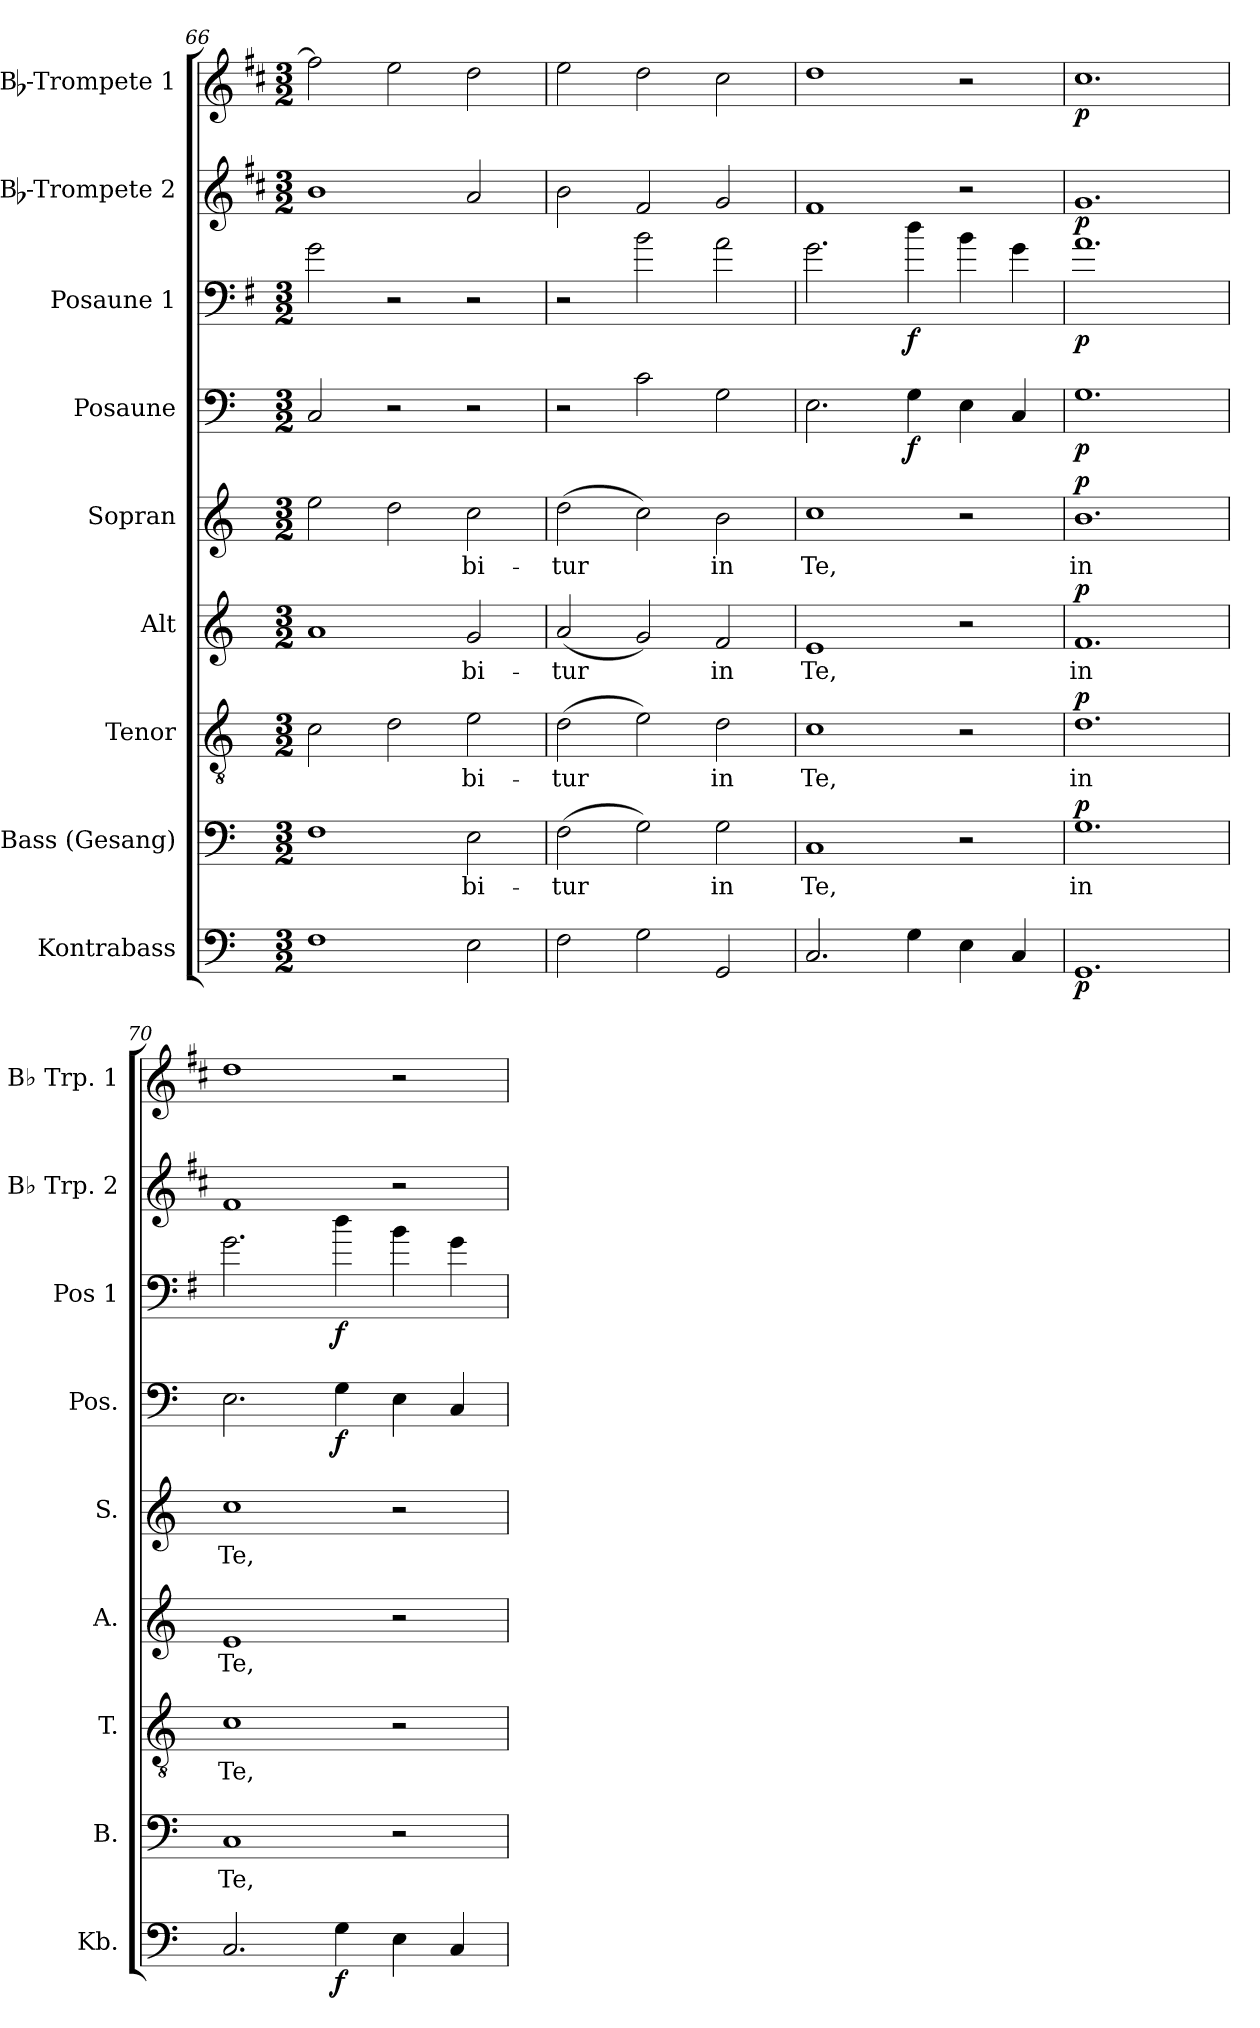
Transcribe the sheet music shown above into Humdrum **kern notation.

**kern	**dynam	**kern	**text	**dynam	**kern	**text	**dynam	**kern	**text	**dynam	**kern	**text	**dynam	**kern	**dynam	**kern	**dynam	**kern	**dynam	**kern	**dynam
*part9	*part9	*part8	*part8	*part8	*part7	*part7	*part7	*part6	*part6	*part6	*part5	*part5	*part5	*part4	*part4	*part3	*part3	*part2	*part2	*part1	*part1
*staff9	*staff9	*staff8	*staff8	*staff8	*staff7	*staff7	*staff7	*staff6	*staff6	*staff6	*staff5	*staff5	*staff5	*staff4	*staff4	*staff3	*staff3	*staff2	*staff2	*staff1	*staff1
*I"Kontrabass	*	*I"Bass (Gesang)	*	*	*I"Tenor	*	*	*I"Alt	*	*	*I"Sopran	*	*	*I"Posaune	*	*I"Posaune 1	*	*I"Bb-Trompete 2	*	*I"Bb-Trompete 1	*
*I'Kb.	*	*I'B.	*	*	*I'T.	*	*	*I'A.	*	*	*I'S.	*	*	*I'Pos.	*	*I'Pos 1	*	*I'Bb Trp. 2	*	*I'Bb Trp. 1	*
*clefF4	*	*clefF4	*	*	*clefGv2	*	*	*clefG2	*	*	*clefG2	*	*	*clefF4	*	*clefF4	*	*clefG2	*	*clefG2	*
*ITrd7c12	*	*	*	*	*	*	*	*	*	*	*	*	*	*	*	*ITrd4c7	*	*ITrd1c2	*	*ITrd1c2	*
*k[]	*	*k[]	*	*	*k[]	*	*	*k[]	*	*	*k[]	*	*	*k[]	*	*k[]	*	*k[]	*	*k[]	*
*C:	*	*C:	*	*	*C:	*	*	*C:	*	*	*C:	*	*	*C:	*	*C:	*	*C:	*	*C:	*
*M3/2	*	*M3/2	*	*	*M3/2	*	*	*M3/2	*	*	*M3/2	*	*	*M3/2	*	*M3/2	*	*M3/2	*	*M3/2	*
=66	=66	=66	=66	=66	=66	=66	=66	=66	=66	=66	=66	=66	=66	=66	=66	=66	=66	=66	=66	=66	=66
1FF	.	1F	.	.	2c\	.	.	1a	.	.	2ee\	.	.	2C/	.	2c\	.	1a	.	2ee\]	.
.	.	.	.	.	2d\	.	.	.	.	.	2dd\	.	.	2r	.	2r	.	.	.	2dd\	.
!	!	!	!LO:LY:b	!	!	!LO:LY:b	!	!	!LO:LY:b	!	!	!LO:LY:b	!	!	!	!	!	!	!	!	!
2EE\	.	2E\	-bi-	.	2e\	-bi-	.	2g/	-bi-	.	2cc\	-bi-	.	2r	.	2r	.	2g/	.	2cc\	.
!!LO:PB:g=z
=67	=67	=67	=67	=67	=67	=67	=67	=67	=67	=67	=67	=67	=67	=67	=67	=67	=67	=67	=67	=67	=67
!	!	!	!LO:LY:b	!	!	!LO:LY:b	!	!	!LO:LY:b	!	!	!LO:LY:b	!	!	!	!	!	!	!	!	!
2FF\	.	(>2F\	-tur	.	(>2d\	-tur	.	(<2a/	-tur	.	(>2dd\	-tur	.	2r	.	2r	.	2a\	.	2dd\	.
2GG\	.	2G\)	.	.	2e\)	.	.	2g/)	.	.	2cc\)	.	.	2c\	.	2e\	.	2e/	.	2cc\	.
!	!	!	!LO:LY:b	!	!	!LO:LY:b	!	!	!LO:LY:b	!	!	!LO:LY:b	!	!	!	!	!	!	!	!	!
2GGG/	.	2G\	in	.	2d\	in	.	2f/	in	.	2b\	in	.	2G\	.	2d\	.	2f/	.	2b\	.
=68	=68	=68	=68	=68	=68	=68	=68	=68	=68	=68	=68	=68	=68	=68	=68	=68	=68	=68	=68	=68	=68
!	!	!	!LO:LY:b	!	!	!LO:LY:b	!	!	!LO:LY:b	!	!	!LO:LY:b	!	!	!	!	!	!	!	!	!
2.CC/	.	1C	Te,	.	1c	Te,	.	1e	Te,	.	1cc	Te,	.	2.E\	.	2.c\	.	1e	.	1cc	.
!	!	!	!	!	!	!	!	!	!	!	!	!	!	!	!LO:DY:b	!	!LO:DY:b	!	!	!	!
4GG\	.	.	.	.	.	.	.	.	.	.	.	.	.	4G\	f	4g\	f	.	.	.	.
4EE\	.	2r	.	.	2r	.	.	2r	.	.	2r	.	.	4E\	.	4e\	.	2r	.	2r	.
4CC/	.	.	.	.	.	.	.	.	.	.	.	.	.	4C/	.	4c\	.	.	.	.	.
=69	=69	=69	=69	=69	=69	=69	=69	=69	=69	=69	=69	=69	=69	=69	=69	=69	=69	=69	=69	=69	=69
!	!LO:DY:b	!	!LO:LY:b	!LO:DY:a	!	!LO:LY:b	!LO:DY:a	!	!LO:LY:b	!LO:DY:a	!	!LO:LY:b	!LO:DY:a	!	!LO:DY:b	!	!LO:DY:b	!	!LO:DY:b	!	!LO:DY:b
1.GGG	p	1.G	in	p	1.d	in	p	1.f	in	p	1.b	in	p	1.G	p	1.d	p	1.f	p	1.b	p
=70	=70	=70	=70	=70	=70	=70	=70	=70	=70	=70	=70	=70	=70	=70	=70	=70	=70	=70	=70	=70	=70
!	!	!	!LO:LY:b	!	!	!LO:LY:b	!	!	!LO:LY:b	!	!	!LO:LY:b	!	!	!	!	!	!	!	!	!
2.CC/	.	1C	Te,	.	1c	Te,	.	1e	Te,	.	1cc	Te,	.	2.E\	.	2.c\	.	1e	.	1cc	.
!	!LO:DY:b	!	!	!	!	!	!	!	!	!	!	!	!	!	!LO:DY:b	!	!LO:DY:b	!	!	!	!
4GG\	f	.	.	.	.	.	.	.	.	.	.	.	.	4G\	f	4g\	f	.	.	.	.
4EE\	.	2r	.	.	2r	.	.	2r	.	.	2r	.	.	4E\	.	4e\	.	2r	.	2r	.
4CC/	.	.	.	.	.	.	.	.	.	.	.	.	.	4C/	.	4c\	.	.	.	.	.
=	=	=	=	=	=	=	=	=	=	=	=	=	=	=	=	=	=	=	=	=	=
*-	*-	*-	*-	*-	*-	*-	*-	*-	*-	*-	*-	*-	*-	*-	*-	*-	*-	*-	*-	*-	*-
